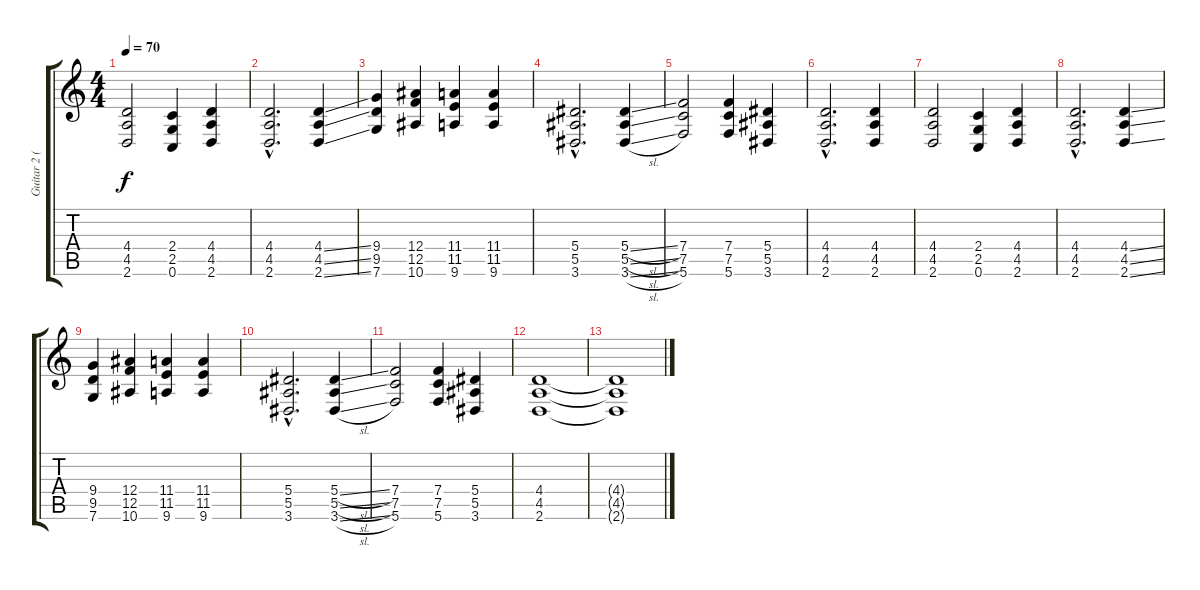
\track ("Guitar 2 (Distortion)" "Guitar 2 (") {instrument distortionguitar}
\staff {score tabs}
\tuning (C4 G3 Eb3 Bb2 F2 C2) {hide}
\ts (4 4)
\tempo 70
\clef g2
\ks c
(4.4 4.5 2.6).2{dy f} (2.4 2.5 0.6).4 (4.4 4.5 2.6).4 |
(4.4{hac} 4.5{hac} 2.6{hac}).2{d} (4.4{ss} 4.5{ss} 2.6{ss}).4 |
(9.4 9.5 7.6).4 (12.4 12.5 10.6).4 (11.4 11.5 9.6).4 (11.4 11.5 9.6).4 |
(5.4{hac} 5.5{hac} 3.6{hac}).2{d} (5.4{sl} 5.5{sl} 3.6{sl}).4 |
(7.4 7.5 5.6).2 (7.4 7.5 5.6).4 (5.4 5.5 3.6).4 |
(4.4{hac} 4.5{hac} 2.6{hac}).2{d} (4.4 4.5 2.6).4 |
(4.4 4.5 2.6).2 (2.4 2.5 0.6).4 (4.4 4.5 2.6).4 |
(4.4{hac} 4.5{hac} 2.6{hac}).2{d} (4.4{ss} 4.5{ss} 2.6{ss}).4 |
(9.4 9.5 7.6).4 (12.4 12.5 10.6).4 (11.4 11.5 9.6).4 (11.4 11.5 9.6).4 |
(5.4{hac} 5.5{hac} 3.6{hac}).2{d} (5.4{sl} 5.5{sl} 3.6{sl}).4 |
(7.4 7.5 5.6).2 (7.4 7.5 5.6).4 (5.4 5.5 3.6).4 |
(4.4 4.5 2.6).1 |
(4.4{t} 4.5{t} 2.6{t}).1
